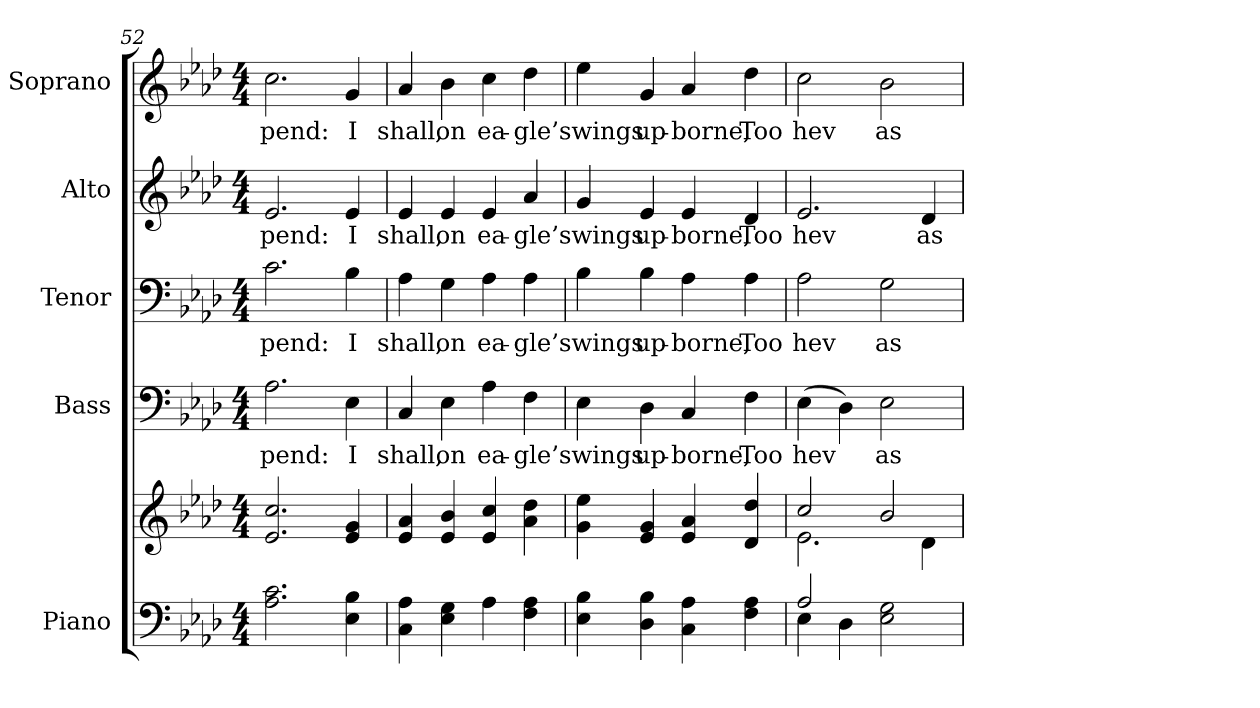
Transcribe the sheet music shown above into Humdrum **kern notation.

**kern	**kern	**kern	**text	**kern	**text	**kern	**text	**kern	**text
*part5	*part5	*part4	*part4	*part3	*part3	*part2	*part2	*part1	*part1
*staff6	*staff5	*staff4	*staff4	*staff3	*staff3	*staff2	*staff2	*staff1	*staff1
*I"Piano	*	*I"Bass	*	*I"Tenor	*	*I"Alto	*	*I"Soprano	*
*I'Pno.	*	*I'B.	*	*I'T.	*	*I'A.	*	*I'S.	*
*clefF4	*clefG2	*clefF4	*	*clefF4	*	*clefG2	*	*clefG2	*
*k[b-e-a-d-]	*k[b-e-a-d-]	*k[b-e-a-d-]	*	*k[b-e-a-d-]	*	*k[b-e-a-d-]	*	*k[b-e-a-d-]	*
*A-:	*A-:	*A-:	*	*A-:	*	*A-:	*	*A-:	*
*M4/4	*M4/4	*M4/4	*	*M4/4	*	*M4/4	*	*M4/4	*
=52	=52	=52	=52	=52	=52	=52	=52	=52	=52
!	!	!	!LO:LY:b:color=#000000	!	!	!	!	!	!
!	!	!	!	!	!LO:LY:b:color=#000000	!	!	!	!
!	!	!	!	!	!	!	!LO:LY:b:color=#000000	!	!
!	!	!	!	!	!	!	!	!	!LO:LY:b:color=#000000
2.A-i\ 2.ci	2.e-i/ 2.cci	2.A-i\	-pend:	2.ci\	-pend:	2.e-i/	-pend:	2.cci\	-pend:
!	!	!	!LO:LY:b:color=#000000	!	!	!	!	!	!
!	!	!	!	!	!LO:LY:b:color=#000000	!	!	!	!
!	!	!	!	!	!	!	!LO:LY:b:color=#000000	!	!
!	!	!	!	!	!	!	!	!	!LO:LY:b:color=#000000
4E-i\ 4B-i	4e-i/ 4gi	4E-i\	I	4B-i\	I	4e-i/	I	4gi/	I
!!LO:PB:g=z
=53	=53	=53	=53	=53	=53	=53	=53	=53	=53
!	!	!	!LO:LY:b:color=#000000	!	!	!	!	!	!
!	!	!	!	!	!LO:LY:b:color=#000000	!	!	!	!
!	!	!	!	!	!	!	!LO:LY:b:color=#000000	!	!
!	!	!	!	!	!	!	!	!	!LO:LY:b:color=#000000
4Ci\ 4A-i	4e-i/ 4a-i	4Ci/	shall,	4A-i\	shall,	4e-i/	shall,	4a-i/	shall,
!	!	!	!LO:LY:b:color=#000000	!	!	!	!	!	!
!	!	!	!	!	!LO:LY:b:color=#000000	!	!	!	!
!	!	!	!	!	!	!	!LO:LY:b:color=#000000	!	!
!	!	!	!	!	!	!	!	!	!LO:LY:b:color=#000000
4E-i\ 4Gi	4e-i/ 4b-i	4E-i\	on	4Gi\	on	4e-i/	on	4b-i\	on
!	!	!	!LO:LY:b:color=#000000	!	!	!	!	!	!
!	!	!	!	!	!LO:LY:b:color=#000000	!	!	!	!
!	!	!	!	!	!	!	!LO:LY:b:color=#000000	!	!
!	!	!	!	!	!	!	!	!	!LO:LY:b:color=#000000
4A-i\	4e-i/ 4cci	4A-i\	ea-	4A-i\	ea-	4e-i/	ea-	4cci\	ea-
!	!	!	!LO:LY:b:color=#000000	!	!	!	!	!	!
!	!	!	!	!	!LO:LY:b:color=#000000	!	!	!	!
!	!	!	!	!	!	!	!LO:LY:b:color=#000000	!	!
!	!	!	!	!	!	!	!	!	!LO:LY:b:color=#000000
4Fi\ 4A-i	4a-i\ 4dd-i	4Fi\	-gle’s	4A-i\	-gle’s	4a-i/	-gle’s	4dd-i\	-gle’s
=54	=54	=54	=54	=54	=54	=54	=54	=54	=54
!	!	!	!LO:LY:b:color=#000000	!	!	!	!	!	!
!	!	!	!	!	!LO:LY:b:color=#000000	!	!	!	!
!	!	!	!	!	!	!	!LO:LY:b:color=#000000	!	!
!	!	!	!	!	!	!	!	!	!LO:LY:b:color=#000000
4E-i\ 4B-i	4gi\ 4ee-i	4E-i\	wings	4B-i\	wings	4gi/	wings	4ee-i\	wings
!	!	!	!LO:LY:b:color=#000000	!	!	!	!	!	!
!	!	!	!	!	!LO:LY:b:color=#000000	!	!	!	!
!	!	!	!	!	!	!	!LO:LY:b:color=#000000	!	!
!	!	!	!	!	!	!	!	!	!LO:LY:b:color=#000000
4D-i\ 4B-i	4e-i/ 4gi	4D-i\	up-	4B-i\	up-	4e-i/	up-	4gi/	up-
!	!	!	!LO:LY:b:color=#000000	!	!	!	!	!	!
!	!	!	!	!	!LO:LY:b:color=#000000	!	!	!	!
!	!	!	!	!	!	!	!LO:LY:b:color=#000000	!	!
!	!	!	!	!	!	!	!	!	!LO:LY:b:color=#000000
4Ci\ 4A-i	4e-i/ 4a-i	4Ci/	-borne,	4A-i\	-borne,	4e-i/	-borne,	4a-i/	-borne,
!	!	!	!LO:LY:b:color=#000000	!	!	!	!	!	!
!	!	!	!	!	!LO:LY:b:color=#000000	!	!	!	!
!	!	!	!	!	!	!	!LO:LY:b:color=#000000	!	!
!	!	!	!	!	!	!	!	!	!LO:LY:b:color=#000000
4Fi\ 4A-i	4d-i/ 4dd-i	4Fi\	Too	4A-i\	Too	4d-i/	Too	4dd-i\	Too
!!LO:PB:g=z
=55	=55	=55	=55	=55	=55	=55	=55	=55	=55
*^	*^	*	*	*	*	*	*	*	*
!	!	!	!	!	!LO:LY:b:color=#000000	!	!	!	!	!	!
!	!	!	!	!	!	!	!LO:LY:b:color=#000000	!	!	!	!
!	!	!	!	!	!	!	!	!	!LO:LY:b:color=#000000	!	!
!	!	!	!	!	!	!	!	!	!	!	!LO:LY:b:color=#000000
2A-i/	4E-i\	2cci/	2.e-i\	(4E-i\	hev	2A-i\	hev	2.e-i/	hev	2cci\	hev
.	4D-i\	.	.	4D-i\)	.	.	.	.	.	.	.
!	!	!	!	!	!LO:LY:b:color=#000000	!	!	!	!	!	!
!	!	!	!	!	!	!	!LO:LY:b:color=#000000	!	!	!	!
!	!	!	!	!	!	!	!	!	!	!	!LO:LY:b:color=#000000
2E-i\ 2Gi	2ryy	2b-i/	.	2E-i\	as-	2Gi\	as-	.	.	2b-i\	as-
!	!	!	!	!	!	!	!	!	!LO:LY:b:color=#000000	!	!
.	.	.	4d-i\	.	.	.	.	4d-i/	as-	.	.
*v	*v	*	*	*	*	*	*	*	*	*	*
*	*v	*v	*	*	*	*	*	*	*	*
=	=	=	=	=	=	=	=	=	=
*-	*-	*-	*-	*-	*-	*-	*-	*-	*-
